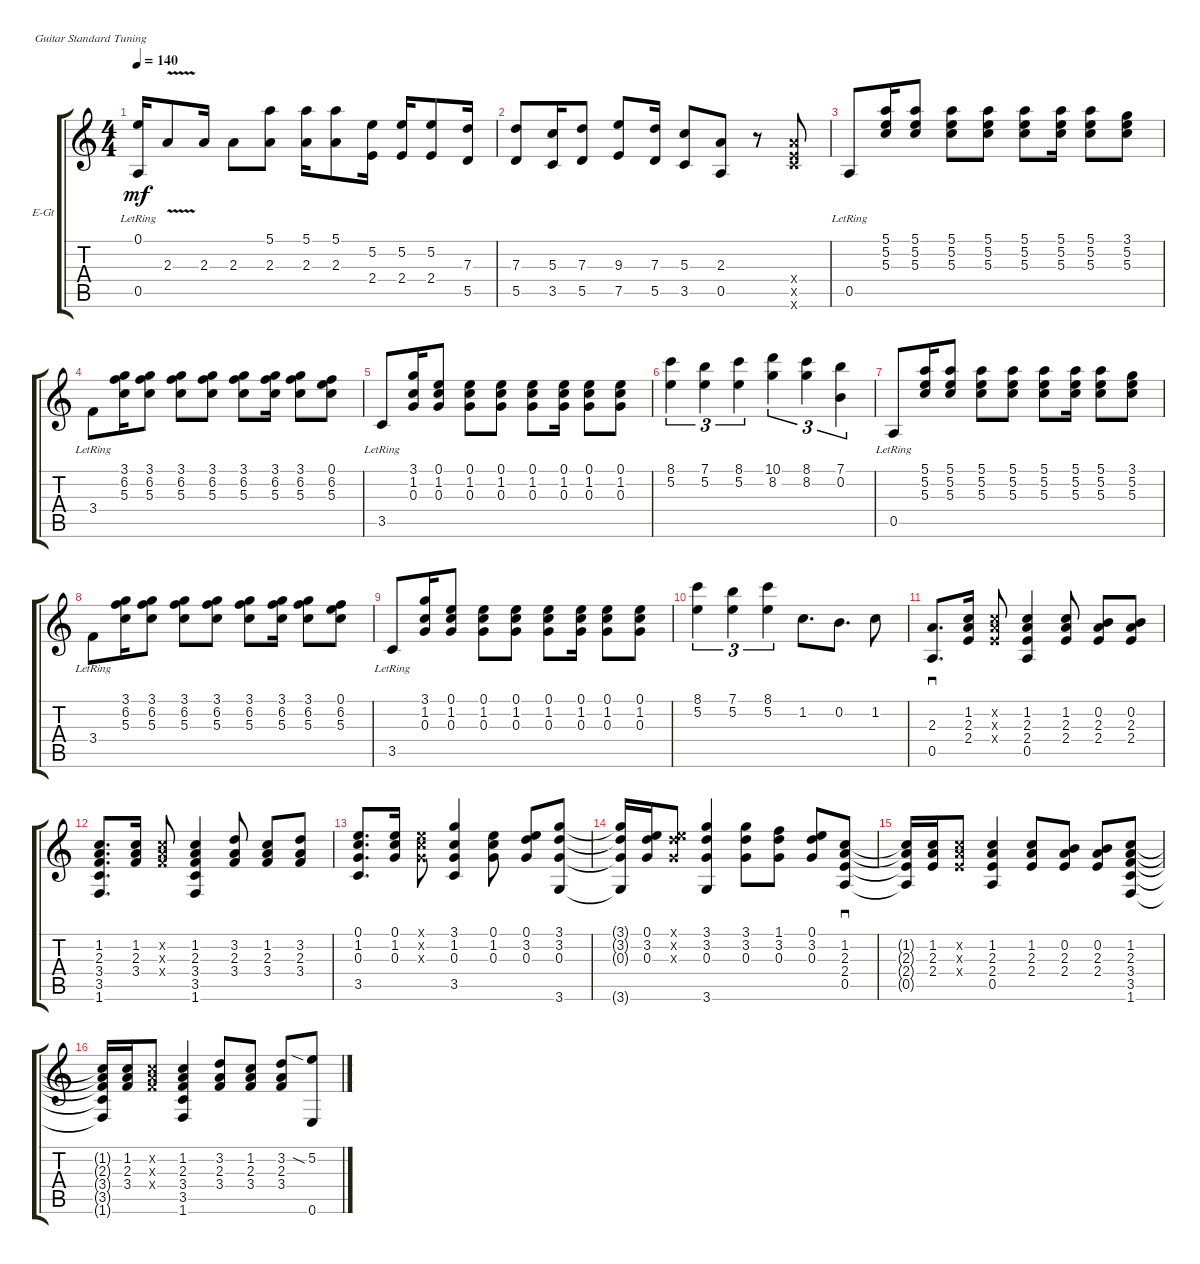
\defaultSystemsLayout 4
\bracketExtendMode groupsimilarinstruments
\firstSystemTrackNameOrientation horizontal
\otherSystemsTrackNameOrientation horizontal
\track ("Electric Guitar" "E-Gt") {instrument electricguitarclean}
\staff {score tabs}
\tuning (E4 B3 G3 D3 A2 E2)
\ts (4 4)
\tempo 140
\clef g2
\ks c
(0.5{lr} 0.1).16{dy mf} 2.3{v}.8 2.3.16 2.3.8 (5.1 2.3).8 (5.1 2.3).16 (5.1 2.3).8 (5.2 2.4).16 (2.4 5.2).16 (2.4 5.2).8 (5.5 7.3).16 |
(5.5 7.3).8 (3.5 5.3).16 (5.5 7.3).8 (7.5 9.3).8 (5.5 7.3).16 (3.5 5.3).8 (2.3 0.5).8 r.8 (8.6{x} 7.5{x} 7.4{x}).8 |
0.5{lr}.8 (5.1 5.2 5.3).16 (5.1 5.2 5.3).8 (5.1 5.2 5.3).8 (5.1 5.2 5.3).8 (5.1 5.2 5.3).8 (5.1 5.2 5.3).16 (5.1 5.2 5.3).8 (5.3 5.2 3.1).8 |
3.4{lr}.8 (6.2 5.3 3.1).16 (5.3 6.2 3.1).8 (6.2 5.3 3.1).8 (5.3 6.2 3.1).8 (6.2 5.3 3.1).8 (5.3 6.2 3.1).16 (6.2 5.3 3.1).8 (5.3 6.2 0.1).8 |
3.5{lr}.8 (3.1 1.2 0.3).16 (0.1 1.2 0.3).8 (0.1 1.2 0.3).8 (0.1 1.2 0.3).8 (0.1 1.2 0.3).8 (0.1 1.2 0.3).16 (0.1 1.2 0.3).8 (0.1 1.2 0.3).8 |
(8.1 5.2).4{tu (3 2)} (7.1 5.2).4{tu (3 2)} (8.1 5.2).4{tu (3 2)} (10.1 8.2).4{tu (3 2)} (8.1 8.2).4{tu (3 2)} (7.1 0.2).4{tu (3 2)} |
0.5{lr}.8 (5.1 5.2 5.3).16 (5.1 5.2 5.3).8 (5.1 5.2 5.3).8 (5.1 5.2 5.3).8 (5.1 5.2 5.3).8 (5.1 5.2 5.3).16 (5.1 5.2 5.3).8 (5.3 5.2 3.1).8 |
3.4{lr}.8 (6.2 5.3 3.1).16 (5.3 6.2 3.1).8 (6.2 5.3 3.1).8 (5.3 6.2 3.1).8 (6.2 5.3 3.1).8 (5.3 6.2 3.1).16 (6.2 5.3 3.1).8 (5.3 6.2 0.1).8 |
3.5{lr}.8 (3.1 1.2 0.3).16 (0.1 1.2 0.3).8 (0.1 1.2 0.3).8 (0.1 1.2 0.3).8 (0.1 1.2 0.3).8 (0.1 1.2 0.3).16 (0.1 1.2 0.3).8 (0.1 1.2 0.3).8 |
(8.1 5.2).4{tu (3 2)} (7.1 5.2).4{tu (3 2)} (8.1 5.2).4{tu (3 2)} 1.2.8{d} 0.2.8{d} 1.2.8 |
(0.5 2.3).8{d sd} (1.2 2.3 2.4).16 (1.2{x} 2.3{x} 2.4{x}).8 (1.2 2.3 2.4 0.5).4 (1.2 2.3 2.4).8 (0.2 2.3 2.4).8 (0.2 2.3 2.4).8 |
(2.3 3.5 1.2 1.6 3.4).8{d} (1.2 2.3 3.4).16 (1.2{x} 2.3{x} 3.4{x}).8 (1.2 2.3 3.4 3.5 1.6).4 (3.2 2.3 3.4).8 (1.2 2.3 3.4).8 (3.2 2.3 3.4).8 |
(3.5 0.3 1.2 0.1).8{d} (0.1 1.2 0.3).16 (0.1{x} 1.2{x} 0.3{x}).8 (3.1 1.2 0.3 3.5).4 (0.1 1.2 0.3).8 (0.1 3.2 0.3).8 (3.1 3.2 0.3 3.6).8 |
(3.6{t} 0.3{t} 3.2{t} 3.1{t}).16 (0.1 3.2 0.3).16 (0.1{x} 3.2{x} 0.3{x}).8 (3.6 3.2 3.1 0.3).4 (3.1 3.2 0.3).8 (1.1 3.2 0.3).8 (0.1 3.2 0.3).8 (0.5 2.3 1.2 2.4).8{sd} |
(0.5{t} 2.3{t} 1.2{t} 2.4{t}).16 (1.2 2.3 2.4).16 (1.2{x} 2.3{x} 2.4{x}).8 (1.2 2.3 2.4 0.5).4 (1.2 2.3 2.4).8 (0.2 2.3 2.4).8 (0.2 2.3 2.4).8 (2.3 3.5 1.2 1.6 3.4).8 |
(2.3{t} 3.5{t} 1.2{t} 1.6{t} 3.4{t}).16 (1.2 2.3 3.4).16 (1.2{x} 2.3{x} 3.4{x}).8 (1.2 2.3 3.4 3.5 1.6).4 (3.2 2.3 3.4).8 (1.2 2.3 3.4).8 (3.2 2.3 3.4).8 (0.6 5.2{sia}).8
